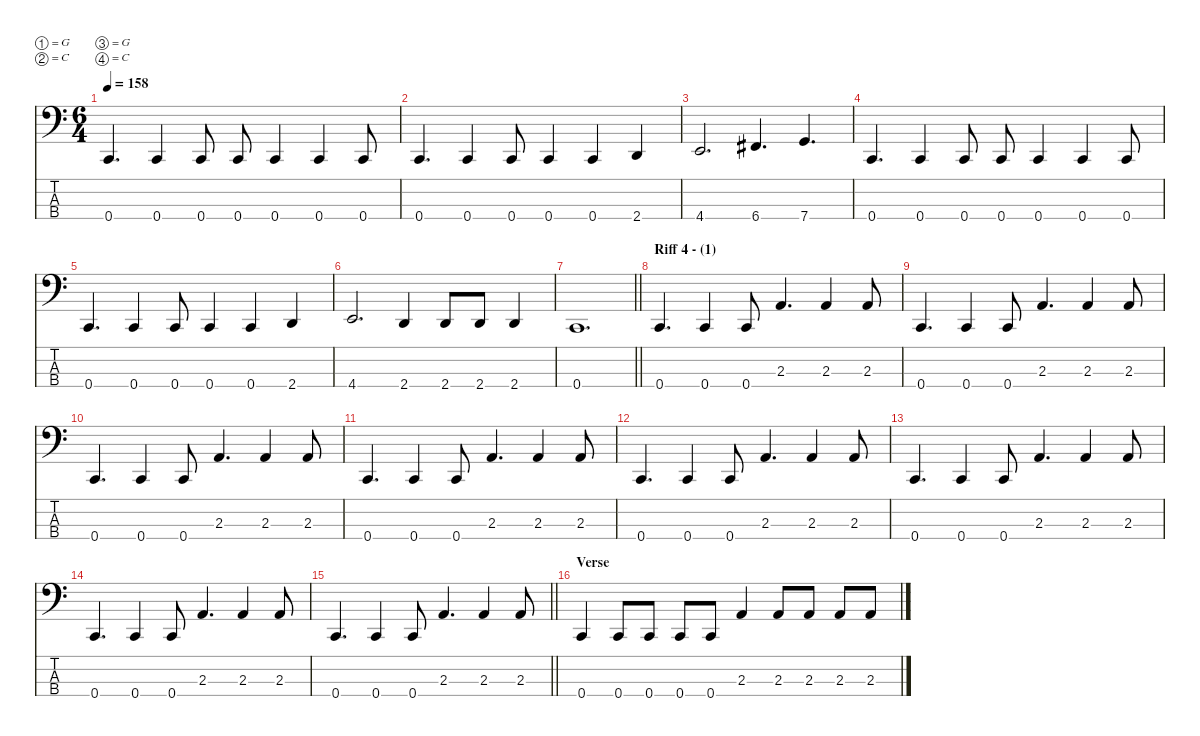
\defaultSystemsLayout 4
\hideDynamics
\bracketExtendMode nobrackets
\singleTrackTrackNamePolicy hidden
\multiTrackTrackNamePolicy hidden
\firstSystemTrackNameMode fullname
\firstSystemTrackNameOrientation horizontal
\otherSystemsTrackNameOrientation horizontal
\track ("Bass" "el.bs.") {instrument electricbassfinger}
\staff {score tabs}
\tuning (G2 C2 G1 C1)
\ts (6 4)
\tempo 158
\clef f4
\ks c
0.4.4{d dy f beam Up} 0.4.4{beam Up} 0.4.8{beam Up} 0.4.8{beam Up} 0.4.4{beam Up} 0.4.4{beam Up} 0.4.8{beam Up} |
0.4.4{d beam Up} 0.4.4{beam Up} 0.4.8{beam Up} 0.4.4{beam Up} 0.4.4{beam Up} 2.4.4{beam Up} |
4.4.2{d beam Up} 6.4{acc #}.4{d beam Up} 7.4.4{d beam Up} |
0.4.4{d beam Up} 0.4.4{beam Up} 0.4.8{beam Up} 0.4.8{beam Up} 0.4.4{beam Up} 0.4.4{beam Up} 0.4.8{beam Up} |
0.4.4{d beam Up} 0.4.4{beam Up} 0.4.8{beam Up} 0.4.4{beam Up} 0.4.4{beam Up} 2.4.4{beam Up} |
4.4.2{d beam Up} 2.4.4{beam Up} 2.4.8{beam Up} 2.4.8{beam Up} 2.4.4{beam Up} |
\barLineRight lightlight
0.4.1{d beam Up} |
\section ("" "Riff 4 - (1)")
0.4.4{d beam Up} 0.4.4{beam Up} 0.4.8{beam Up} 2.3.4{d beam Up} 2.3.4{beam Up} 2.3.8{beam Up} |
0.4.4{d beam Up} 0.4.4{beam Up} 0.4.8{beam Up} 2.3.4{d beam Up} 2.3.4{beam Up} 2.3.8{beam Up} |
0.4.4{d beam Up} 0.4.4{beam Up} 0.4.8{beam Up} 2.3.4{d beam Up} 2.3.4{beam Up} 2.3.8{beam Up} |
0.4.4{d beam Up} 0.4.4{beam Up} 0.4.8{beam Up} 2.3.4{d beam Up} 2.3.4{beam Up} 2.3.8{beam Up} |
0.4.4{d beam Up} 0.4.4{beam Up} 0.4.8{beam Up} 2.3.4{d beam Up} 2.3.4{beam Up} 2.3.8{beam Up} |
0.4.4{d beam Up} 0.4.4{beam Up} 0.4.8{beam Up} 2.3.4{d beam Up} 2.3.4{beam Up} 2.3.8{beam Up} |
0.4.4{d beam Up} 0.4.4{beam Up} 0.4.8{beam Up} 2.3.4{d beam Up} 2.3.4{beam Up} 2.3.8{beam Up} |
\barLineRight lightlight
0.4.4{d beam Up} 0.4.4{beam Up} 0.4.8{beam Up} 2.3.4{d beam Up} 2.3.4{beam Up} 2.3.8{beam Up} |
\section ("" "Verse")
0.4.4{beam Up} 0.4.8{beam Up} 0.4.8{beam Up} 0.4.8{beam Up} 0.4.8{beam Up} 2.3.4{beam Up} 2.3.8{beam Up} 2.3.8{beam Up} 2.3.8{beam Up} 2.3.8{beam Up}
